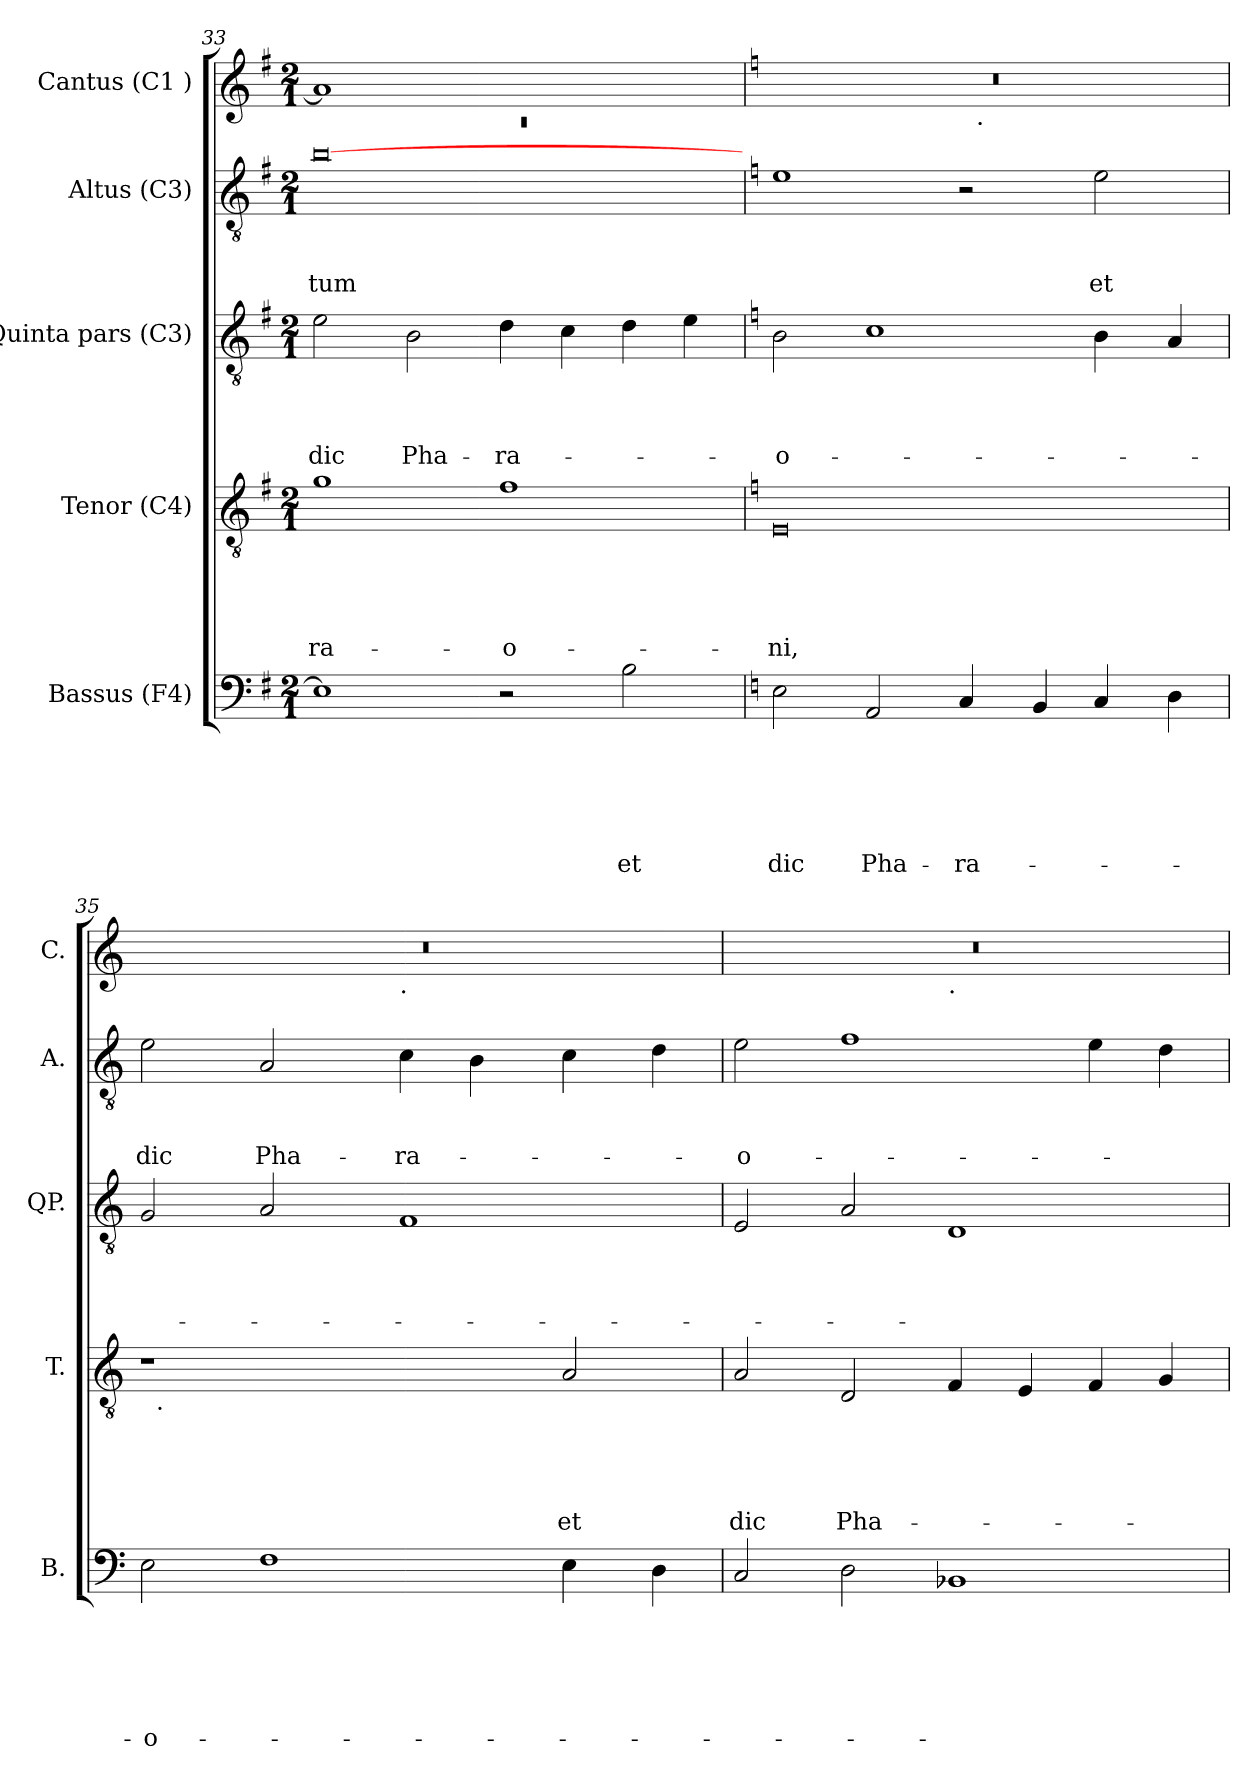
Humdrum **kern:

**kern	**text	**text	**text	**text	**text	**text	**kern	**text	**text	**text	**text	**text	**kern	**text	**text	**text	**text	**kern	**text	**text	**text	**kern	**text
*part5	*part5	*part5	*part5	*part5	*part5	*part5	*part4	*part4	*part4	*part4	*part4	*part4	*part3	*part3	*part3	*part3	*part3	*part2	*part2	*part2	*part2	*part1	*part1
*staff5	*staff5	*staff5	*staff5	*staff5	*staff5	*staff5	*staff4	*staff4	*staff4	*staff4	*staff4	*staff4	*staff3	*staff3	*staff3	*staff3	*staff3	*staff2	*staff2	*staff2	*staff2	*staff1	*staff1
*I"Bassus (F4)	*	*	*	*	*	*	*I"Tenor (C4)	*	*	*	*	*	*I"Quinta pars (C3)	*	*	*	*	*I"Altus (C3)	*	*	*	*I"Cantus (C1 )	*
*I'B.	*	*	*	*	*	*	*I'T.	*	*	*	*	*	*I'QP.	*	*	*	*	*I'A.	*	*	*	*I'C.	*
*clefF4	*	*	*	*	*	*	*clefGv2	*	*	*	*	*	*clefGv2	*	*	*	*	*clefGv2	*	*	*	*clefG2	*
*k[f#]	*	*	*	*	*	*	*k[f#]	*	*	*	*	*	*k[f#]	*	*	*	*	*k[f#]	*	*	*	*k[f#]	*
*G:	*	*	*	*	*	*	*G:	*	*	*	*	*	*G:	*	*	*	*	*G:	*	*	*	*G:	*
*M2/1	*	*	*	*	*	*	*M2/1	*	*	*	*	*	*M2/1	*	*	*	*	*M2/1	*	*	*	*M2/1	*
=33	=33	=33	=33	=33	=33	=33	=33	=33	=33	=33	=33	=33	=33	=33	=33	=33	=33	=33	=33	=33	=33	=33	=33
*	*	*	*	*	*	*	*	*	*	*	*	*	*	*	*	*	*	*	*	*	*	*^	*
!	!	!	!	!	!	!	!	!	!	!	!	!LO:LY:b	!	!	!	!	!LO:LY:b	!	!	!	!LO:LY:b	!	!LO:N:vis=1	!
1E]	.	.	.	.	.	.	1g	.	.	.	.	-ra-	2e\	.	.	.	dic	[<0b	.	.	-tum	1a]	0rc	.
!	!	!	!	!	!	!	!	!	!	!	!	!	!	!	!	!	!LO:LY:b	!	!	!	!	!	!	!
.	.	.	.	.	.	.	.	.	.	.	.	.	2B\	.	.	.	Pha-	.	.	.	.	.	.	.
!	!	!	!	!	!	!	!	!	!	!	!	!LO:LY:b:rj	!	!	!	!	!LO:LY:b	!	!	!	!	!	!	!
2r	.	.	.	.	.	.	1f#	.	.	.	.	-o-	4d\	.	.	.	-ra-	.	.	.	.	1ryy	.	.
.	.	.	.	.	.	.	.	.	.	.	.	.	4c\	.	.	.	.	.	.	.	.	.	.	.
!	!	!	!	!	!	!LO:LY:b	!	!	!	!	!	!	!	!	!	!	!	!	!	!	!	!	!	!
2B\	.	.	.	.	.	et	.	.	.	.	.	.	4d\	.	.	.	.	.	.	.	.	.	.	.
.	.	.	.	.	.	.	.	.	.	.	.	.	4e\	.	.	.	.	.	.	.	.	.	.	.
!!LO:LB:g=z	!!
=34	=34	=34	=34	=34	=34	=34	=34	=34	=34	=34	=34	=34	=34	=34	=34	=34	=34	=34	=34	=34	=34	=34	=34	=34
*k[]	*	*	*	*	*	*	*k[]	*	*	*	*	*	*k[]	*	*	*	*	*k[]	*	*	*	*k[]	*	*
*C:	*	*	*	*	*	*	*C:	*	*	*	*	*	*C:	*	*	*	*	*C:	*	*	*	*C:	*	*
!	!	!	!	!	!	!LO:LY:b	!	!	!	!	!	!LO:LY:b	!	!	!	!	!LO:LY:b:rj	!	!	!	!	!	!	!
2E\	.	.	.	.	.	dic	0E	.	.	.	.	-ni,	2B\	.	.	.	-o-	1e	.	.	.	0r	1ryy	.
!	!	!	!	!	!	!LO:LY:b	!	!	!	!	!	!	!	!	!	!	!	!	!	!	!	!	!	!
2AA/	.	.	.	.	.	Pha-	.	.	.	.	.	.	1c	.	.	.	.	.	.	.	.	.	.	.
!	!	!	!	!	!	!LO:LY:b	!	!	!	!	!	!	!	!	!	!	!	!	!	!	!	!	!	!
4C/	.	.	.	.	.	-ra-	.	.	.	.	.	.	.	.	.	.	.	2r	.	.	.	.	32ryy	.
!	!	!	!	!	!	!	!	!	!	!	!	!	!	!	!	!	!	!	!	!	!	!	!LO:TX:b:t=.	!
.	.	.	.	.	.	.	.	.	.	.	.	.	.	.	.	.	.	.	.	.	.	.	2ryy	.
4BB/	.	.	.	.	.	.	.	.	.	.	.	.	.	.	.	.	.	.	.	.	.	.	.	.
!	!	!	!	!	!	!	!	!	!	!	!	!	!	!	!	!	!	!	!	!	!LO:LY:b	!	!	!
4C/	.	.	.	.	.	.	.	.	.	.	.	.	4B\	.	.	.	.	2e\	.	.	et	.	.	.
.	.	.	.	.	.	.	.	.	.	.	.	.	.	.	.	.	.	.	.	.	.	.	4...ryy	.
4D\	.	.	.	.	.	.	.	.	.	.	.	.	4A/	.	.	.	.	.	.	.	.	.	.	.
=35	=35	=35	=35	=35	=35	=35	=35	=35	=35	=35	=35	=35	=35	=35	=35	=35	=35	=35	=35	=35	=35	=35	=35	=35
!	!	!	!	!	!	!LO:LY:b	!	!	!	!	!	!	!	!	!	!	!	!	!	!	!LO:LY:b	!	!	!
*	*	*	*	*	*	*	*^	*	*	*	*	*	*	*	*	*	*	*	*	*	*	*	*	*
2E\	.	.	.	.	.	-o-	1r	48ryy	.	.	.	.	.	2G/	.	.	.	.	2e\	.	.	dic	0r	1ryy	.
!	!	!	!	!	!	!	!	!LO:TX:b:t=.	!	!	!	!	!	!	!	!	!	!	!	!	!	!	!	!	!
.	.	.	.	.	.	.	.	3%2ryy	.	.	.	.	.	.	.	.	.	.	.	.	.	.	.	.	.
!	!	!	!	!	!	!	!	!	!	!	!	!	!	!	!	!	!	!	!	!	!	!LO:LY:b	!	!	!
1F	.	.	.	.	.	.	.	.	.	.	.	.	.	2A/	.	.	.	.	2A/	.	.	Pha-	.	.	.
.	.	.	.	.	.	.	.	3%2ryy	.	.	.	.	.	.	.	.	.	.	.	.	.	.	.	.	.
!	!	!	!	!	!	!	!	!	!	!	!	!	!	!	!	!	!	!	!	!	!	!	!	!LO:TX:b:t=.	!
!	!	!	!	!	!	!	!	!	!	!	!	!	!	!	!	!	!	!	!	!	!	!LO:LY:b	!	!	!
.	.	.	.	.	.	.	2ryy	.	.	.	.	.	.	1F	.	.	.	.	4c\	.	.	-ra-	.	1ryy	.
.	.	.	.	.	.	.	.	.	.	.	.	.	.	.	.	.	.	.	4B\	.	.	.	.	.	.
.	.	.	.	.	.	.	.	3ryy	.	.	.	.	.	.	.	.	.	.	.	.	.	.	.	.	.
!	!	!	!	!	!	!	!	!	!	!	!	!	!LO:LY:b	!	!	!	!	!	!	!	!	!	!	!	!
4E\	.	.	.	.	.	.	2A/	.	.	.	.	.	et	.	.	.	.	.	4c\	.	.	.	.	.	.
.	.	.	.	.	.	.	.	6...ryy	.	.	.	.	.	.	.	.	.	.	.	.	.	.	.	.	.
4D\	.	.	.	.	.	.	.	.	.	.	.	.	.	.	.	.	.	.	4d\	.	.	.	.	.	.
=36	=36	=36	=36	=36	=36	=36	=36	=36	=36	=36	=36	=36	=36	=36	=36	=36	=36	=36	=36	=36	=36	=36	=36	=36	=36
!	!	!	!	!	!	!	!	!	!	!	!	!	!LO:LY:b	!	!	!	!	!	!	!	!	!LO:LY:b	!	!	!
*	*	*	*	*	*	*	*v	*v	*	*	*	*	*	*	*	*	*	*	*	*	*	*	*	*	*
2C/	.	.	.	.	.	.	2A/	.	.	.	.	dic	2E/	.	.	.	.	2e\	.	.	-o-	0r	1ryy	.
!	!	!	!	!	!	!	!	!	!	!	!	!LO:LY:b	!	!	!	!	!	!	!	!	!	!	!	!
2D\	.	.	.	.	.	.	2D/	.	.	.	.	Pha-	2A/	.	.	.	.	1f	.	.	.	.	.	.
!	!	!	!	!	!	!	!	!	!	!	!	!	!	!	!	!	!	!	!	!	!	!	!LO:TX:b:t=.	!
1BB-X	.	.	.	.	.	.	4F/	.	.	.	.	.	1D	.	.	.	.	.	.	.	.	.	1ryy	.
.	.	.	.	.	.	.	4E/	.	.	.	.	.	.	.	.	.	.	.	.	.	.	.	.	.
.	.	.	.	.	.	.	4F/	.	.	.	.	.	.	.	.	.	.	4e\	.	.	.	.	.	.
.	.	.	.	.	.	.	4G/	.	.	.	.	.	.	.	.	.	.	4d\	.	.	.	.	.	.
*	*	*	*	*	*	*	*	*	*	*	*	*	*	*	*	*	*	*	*	*	*	*v	*v	*
=	=	=	=	=	=	=	=	=	=	=	=	=	=	=	=	=	=	=	=	=	=	=	=
*-	*-	*-	*-	*-	*-	*-	*-	*-	*-	*-	*-	*-	*-	*-	*-	*-	*-	*-	*-	*-	*-	*-	*-
